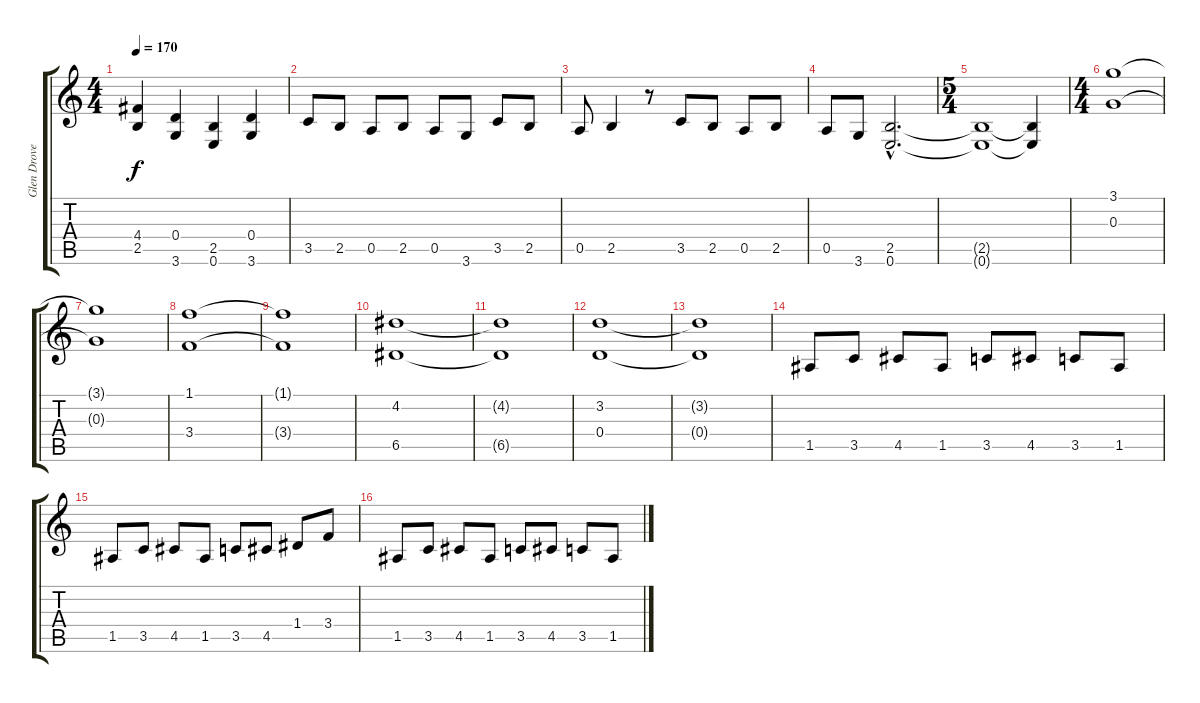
\track ("Glen Drover" "Glen Drove") {instrument overdrivenguitar}
\staff {score tabs}
\tuning (E4 B3 G3 D3 A2 E2) {hide}
\ts (4 4)
\tempo 170
\clef g2
\ks c
(4.4 2.5).4{dy f} (0.4 3.6).4 (2.5 0.6).4 (0.4 3.6).4 |
3.5.8 2.5.8 0.5.8 2.5.8 0.5.8 3.6.8 3.5.8 2.5.8 |
0.5.8 2.5.4 r.8 3.5.8 2.5.8 0.5.8 2.5.8 |
0.5.8 3.6.8 (2.5{hac} 0.6{hac}).2{d} |
\ts (5 4)
(2.5{t} 0.6{t}).1 (2.5{t} 0.6{t}).4 |
\ts (4 4)
(3.1 0.3).1 |
(3.1{t} 0.3{t}).1 |
(1.1 3.4).1 |
(1.1{t} 3.4{t}).1 |
(4.2 6.5).1 |
(4.2{t} 6.5{t}).1 |
(3.2 0.4).1 |
(3.2{t} 0.4{t}).1 |
1.5.8 3.5.8 4.5.8 1.5.8 3.5.8 4.5.8 3.5.8 1.5.8 |
1.5.8 3.5.8 4.5.8 1.5.8 3.5.8 4.5.8 1.4.8 3.4.8 |
1.5.8 3.5.8 4.5.8 1.5.8 3.5.8 4.5.8 3.5.8 1.5.8
